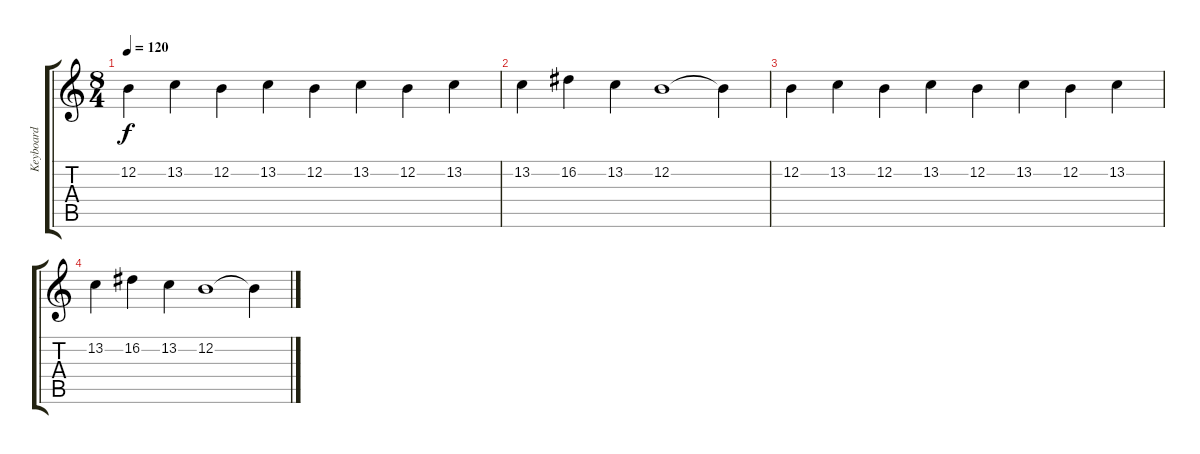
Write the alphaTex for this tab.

\track ("Keyboard" "Keyboard") {instrument harmonica}
\staff {score tabs}
\tuning (E4 B3 G3 D3 A2 E2) {hide}
\ts (8 4)
\tempo 120
\clef g2
\ks c
12.2.4{dy f} 13.2.4 12.2.4 13.2.4 12.2.4 13.2.4 12.2.4 13.2.4 |
13.2.4 16.2.4 13.2.4 12.2.1 12.2{t}.4 |
12.2.4 13.2.4 12.2.4 13.2.4 12.2.4 13.2.4 12.2.4 13.2.4 |
13.2.4 16.2.4 13.2.4 12.2.1 12.2{t}.4
